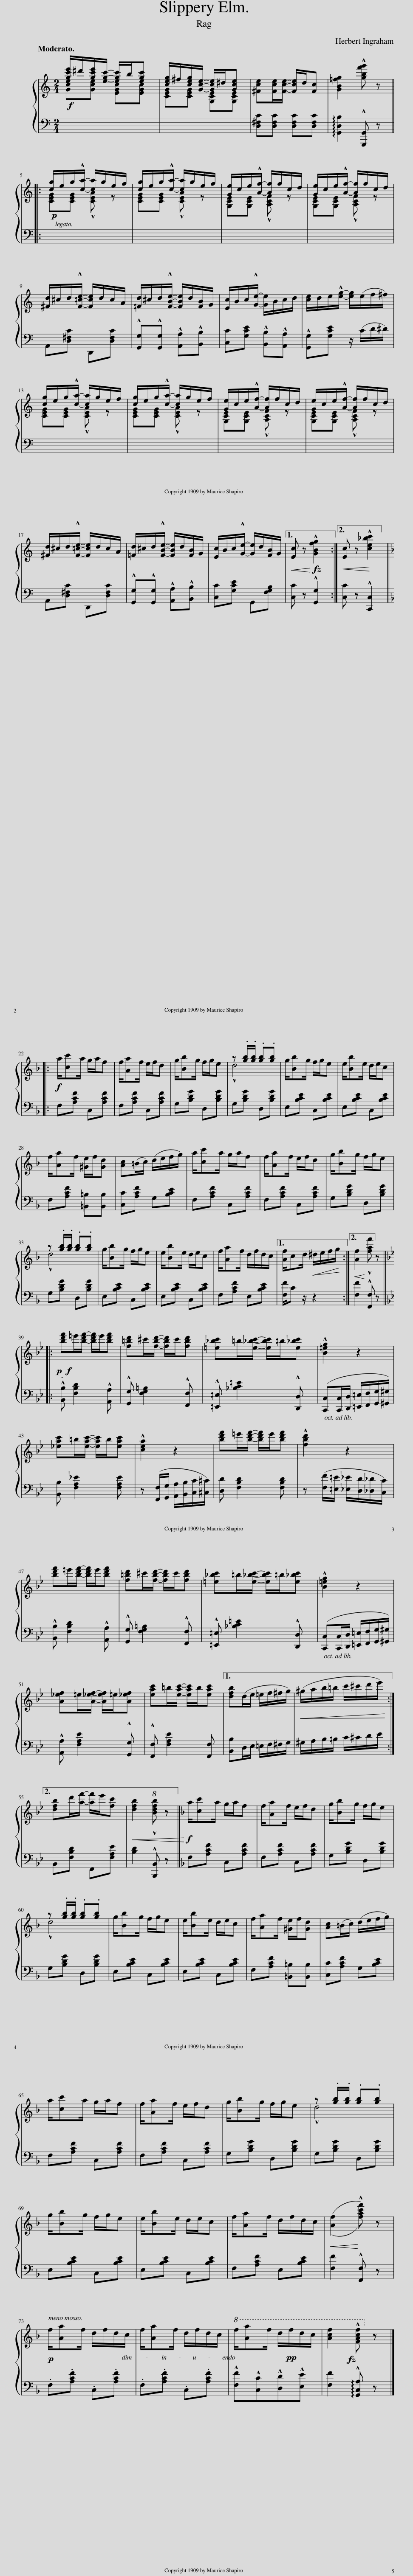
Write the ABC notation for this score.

X:1
%%score { ( 1 2 ) | 3 }
L:1/8
Q:1/4=100
M:2/4
I:linebreak $
K:C
V:1 treble
V:2 treble
V:3 bass
V:1
!f! [gc'e']/^d'/[gc'e']/[egc']/- [egc']/b/[egc'] | [ceg]/^f/[ceg]/[Gce]/- [Gce]/^d/[Gce] | [^Fce][Fce]/[Fce]/- [Fce]/d/[Fc] | [GB=fg]2 !^![gbf'g'] z |:$!p! [cg]/e/g/!^![ca]/- [ca]/g/e/f/ | %5
 [cg]/e/g/!^![ca]/- [ca]/g/e/f/ | [Ge]/c/e/!^![Af]/- [Af]/f/c/d/ | [Ge]/c/e/!^![Af]/- [Af]/f/c/d/ |$ [^Fd]/^c/d/!^![F=ce]/- [Fce]/d/c/A/ | [=Fd]/^c/d/!^![FBe]/- [FBe]/d/[FB]/G/ | %10
 [Ec]/B/c/!^![Ge]/- [Ge]/B/c/d/ | [ce]/d/e/!^![eg]/- [eg]/(e/f/^f/) |$ [cg]/e/g/!^![ca]/- [ca]/g/e/f/ | [cg]/e/g/!^![ca]/- [ca]/g/e/f/ | [Ge]/c/e/!^![Af]/- [Af]/f/c/d/ | %15
 [Ge]/c/e/!^![Af]/- [Af]/f/c/d/ |$ [^Fd]/^c/d/!^![F=ce]/- [Fce]/d/c/A/ | [=Fd]/^c/d/!^![FBe]/- [FBe]/d/[FB]/G/ | [Ec]/B/c/!^![Ge]/- [Ge]/d/[FB]/G/ |1!<(! [Ec] z!<)! !^![GBfg]2 :|2 %20
!<(! [Ec] z !^![ce_bc']2!<)! |:$[K:F]!f! a/[cc']a/ g/a/f | f/[Aa]f/ e/f/d | g/[Bb]g/ f/g/e | z .[gb]/.[gb]/ .[gb].[gb] | %25
 g/[Bb]g/ f/g/e | e/[Bb]e/ d/e/c |$ f/[Aa]f/ [^Ge]/f/[Gd] | [Ac](=B/c/) (d/e/f/g/) | a/[cc']a/ g/a/f | %30
 f/[Aa]f/ e/f/d | g/[Bb]g/ f/g/e |$ z .[gb]/.[gb]/ .[gb].[gb] | g/[Bb]g/ f/g/e | e/[Bb]e/ d/e/c | %35
 f/[Aa]f/ d/f/d/c/ |1 [Af]/cd/!<(! ^d/e/f/g/!<)! :|2!<(! [Af]2!<)! !^![faf'] z |:$[K:Bb]!p!!f! [bd'f']=e'/[bd'f']/- [bd'f']/e'/[bd'f'] | [f=bd']^c'/[fbd']/- [fbd']/c'/[fbd'] | %40
 [=e_bc']=b/[e_bc']/- [ebc']/=b/[e_bc'] | !^![B=eg]2 z2 |$ [_eac']=b/[eac']/- [eac']/b/[eac'] | !^![cea]2 z2 | [bd'f']=e'/[bd'f']/- [bd'f']/e'/[bd'f'] | %45
 !^![fbd']2 z2 |$ [bd'f']=e'/[bd'f']/- [bd'f']/e'/[bd'f'] | [f=bd']^c'/[fbd']/- [fbd']/c'/[fbd'] | [=e_bc']=b/[e_bc']/- [ebc']/=b/[e_bc'] | !^![B=eg]2 z2 |$ %50
 [A_ef]=e/[A_ef]/- [Aef]/=e/[A_ef] | [eac']=b/[eac']/- [eac']/b/[eac'] |1 [dfb](d/e/ =e/f/^f/g/) |!<(! (^g/a/b/=b/ c'/^c'/d'/e'/)!<)! :|2$ [dfb]d'/[af']/- [af']/e'/[fc'] | %55
!<(! [dfb]2!8va(! !^![bd'f'b'] z!<)!!8va)! ||[K:F]!f! a/[cc']a/ g/a/f | f/[Aa]f/ e/f/d | g/[Bb]g/ f/g/e |$ z .[gb]/.[gb]/ .[gb].[gb] | %60
 g/[Bb]g/ f/g/e | e/[Bb]e/ d/e/c | f/[Aa]f/ [^Ge]/f/[Gd] | [Ac](=B/c/) (d/e/f/g/) |$ a/[cc']a/ g/a/f | %65
 f/[Aa]f/ e/f/d | g/[Bb]g/ f/g/e | z .[gb]/.[gb]/ .[gb].[gb] |$ g/[Bb]g/ f/g/e | e/[Bb]e/ d/e/c | %70
 f/[Aa]f/ d/f/d/c/ |!<(! (([Af]2 !^![fac'f']))!<)! z |$!p! f/[Aa]!>(!f/ d/f/d/c/ | f/[Aa]f/ d/f/d/c/ |!8va(! f'/[aa']f'/!>)! d'/!pp!f'/d'/c'/ | %75
 [ac'f']2 !^![fac'f'] z!8va)! |] %76
V:2
 [Gce][Gce] [EGc][EGc] | [CEG][CEG] [G,CE][G,CE] | x4 | x4 |:$ [CEG][CEG] !^![CEA] z | %5
 [CEG][CEG] !^![CEA] z | [G,CE][G,CE] !^![A,CF] z | [G,CE][G,CE] !^![A,CF] z |$ x4 | x4 | %10
 x4 | x4 |$ [CEG][CEG] !^![CEA] z | [CEG][CEG] !^![CEA] z | [G,CE][G,CE] !^![A,CF] z | %15
 [G,CE][G,CE] !^![A,CF] z |$ x4 | x4 | x4 |1 x4 :|2 %20
 x4 |:$[K:F] x4 | x4 | x4 | !^!d4 | %25
 x4 | x4 |$ x4 | x4 | x4 | %30
 x4 | x4 |$ !^!d4 | x4 | x4 | %35
 x4 |1 x4 :|2 x4 |:$[K:Bb] x4 | x4 | %40
 x4 | x4 |$ x4 | x4 | x4 | %45
 x4 |$ x4 | x4 | x4 | x4 |$ %50
 x4 | x4 |1 x4 | x4 :|2$ x4 | %55
 x2!8va(! x2!8va)! ||[K:F] x4 | x4 | x4 |$ !^!d4 | %60
 x4 | x4 | x4 | x4 |$ x4 | %65
 x4 | x4 | !^!d4 |$ x4 | x4 | %70
 x4 | x4 |$ x4 | x4 |!8va(! x4 | %75
 x4!8va)! |] %76
V:3
 x4 | x4 | [D,^F,C][D,F,C] [D,F,C][D,F,C] | !arpeggio![G,,D,B,]2 !^![G,,,G,,] z |:$ x4 | %5
 x4 | x4 | x4 |$ A,,[D,^F,C] D,,[D,F,C] | !^![G,,G,]!^![G,,G,] !^![A,,A,]!^![B,,B,] | %10
 [C,C][G,CE] !^![B,,B,]!^![A,,A,] | !^![G,,G,][G,CE] z/ (C/D/^D/) |$ x4 | x4 | x4 | %15
 x4 |$ A,,[D,^F,C] D,,[D,F,C] | !^![G,,G,]!^![G,,G,] !^![A,,A,]!^![B,,B,] | [C,C][G,CE] G,,[F,G,B,] |1 [C,C] z !^![G,,G,]2 :|2 %20
 [C,C] z !^![C,,C,]2 |:$[K:F] F,[A,CF] C,[A,CF] | F,[A,CF] C,[A,CF] | G,[B,DG] D,[B,DG] | G,[B,DG] D,[B,DG] | %25
 E,[B,CE] C,[B,CE] | E,[B,CE] C,[B,CE] |$ F,[A,CF] [=B,,=B,][B,,B,] | [C,C][A,CF] G,[B,CE] | F,[A,CF] C,[A,CF] | %30
 F,[A,CF] C,[A,CF] | G,[B,DG] D,[B,DG] |$ G,[B,DG] D,[B,DG] | E,[B,CE] C,[B,CE] | E,[B,CE] C,[B,CE] | %35
 F,[A,CF] E,[B,CE] |1 [F,F]/C z/ z2 :|2 [F,F]2 !^![F,,F,] z |:$[K:Bb] !^![B,,B,] [F,B,D]2 !^![A,,A,] | !^![G,,G,] [F,G,=B,]2 !^![F,,F,] | %40
 !^![=E,,=E,] [_B,C=E]2 !^![D,,D,] | ([C,,C,][C,,C,]/[D,,D,]/ [=E,,=E,]/[F,,F,]/[G,,G,]/[^G,,^G,]/) |$ [B,,B,] [F,A,_E]2 [F,A,E] | z ([F,,F,]/[G,,G,]/ [A,,A,]/[B,,B,]/[C,C]/[^C,^C]/) | [D,D] [F,B,D]2 [F,B,D] | %45
 z ([F,F]/[=E,=E]/ [_E,_E]/[D,D]/[_D,_D]/[C,C]/) |$ !^![B,,B,] [F,B,D]2 !^![A,,A,] | !^![G,,G,] [F,G,=B,]2 !^![F,,F,] | !^![=E,,=E,] [_B,C=E]2 !^![D,,D,] | ([C,,C,][C,,C,]/[D,,D,]/ [=E,,=E,]/[F,,F,]/[G,,G,]/[^G,,^G,]/) |$ %50
 !^![A,,A,] [F,A,E]2 !^![G,,G,] | !^![F,,F,] [F,A,E]2 [F,,F,] |1 [B,,B,]D,/E,/ =E,/F,/^F,/G,/ | ^G,/A,/B,/=B,/ C/^C/D/E/ :|2$ B,,[F,B,D] F,,[F,A,E] | %55
 [B,D]2 !^![B,,,B,,] z ||[K:F] F,[A,CF] C,[A,CF] | F,[A,CF] C,[A,CF] | G,[B,DG] D,[B,DG] |$ G,[B,DG] D,[B,DG] | %60
 E,[B,CE] C,[B,CE] | E,[B,CE] C,[B,CE] | F,[A,CF] [=B,,=B,][B,,B,] | [C,C][A,CF] G,[B,CE] |$ F,[A,CF] C,[A,CF] | %65
 F,[A,CF] C,[A,CF] | G,[B,DG] D,[B,DG] | G,[B,DG] D,[B,DG] |$ E,[B,CE] C,[B,CE] | E,[B,CE] C,[B,CE] | %70
 F,[A,CF] E,[B,CE] | [F,F]2 !^![F,,F,] z |$ .F,.[A,CF] .C,.[A,CF] | .F,.[A,CF] .C,.[A,CF] | !^![F,F]!^![C,C]!^![D,D]!^![E,E] | %75
 [F,F]2 !arpeggio!!^![G,,C,A,] z |] %76
